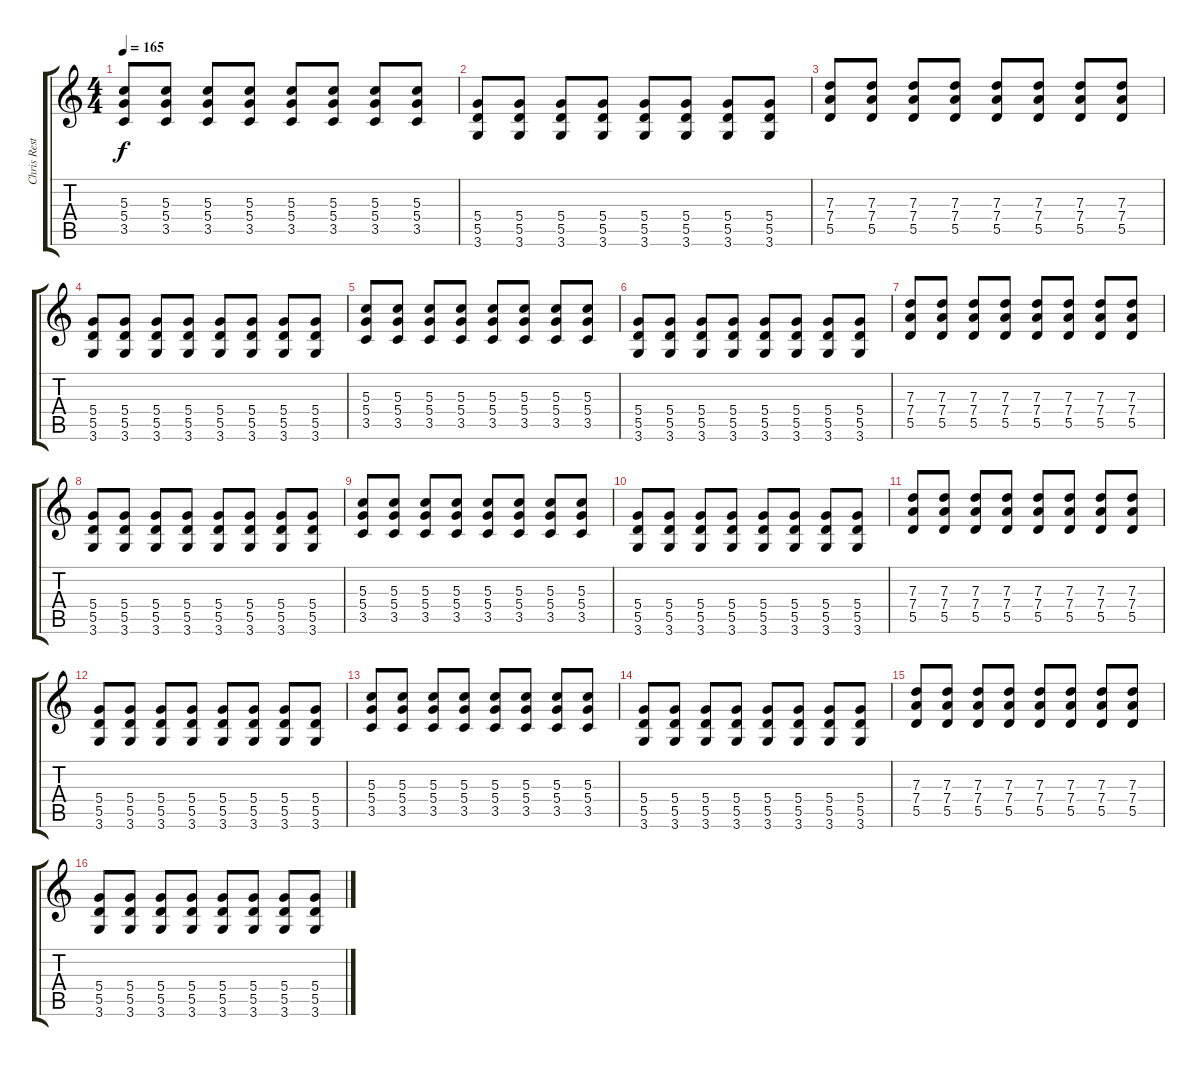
\track ("Chris Rest" "Chris Rest") {instrument distortionguitar}
\staff {score tabs}
\tuning (E4 B3 G3 D3 A2 E2) {hide}
\ts (4 4)
\tempo 165
\clef g2
\ks c
(5.3 5.4 3.5).8{dy f} (5.3 5.4 3.5).8 (5.3 5.4 3.5).8 (5.3 5.4 3.5).8 (5.3 5.4 3.5).8 (5.3 5.4 3.5).8 (5.3 5.4 3.5).8 (5.3 5.4 3.5).8 |
(5.4 5.5 3.6).8 (5.4 5.5 3.6).8 (5.4 5.5 3.6).8 (5.4 5.5 3.6).8 (5.4 5.5 3.6).8 (5.4 5.5 3.6).8 (5.4 5.5 3.6).8 (5.4 5.5 3.6).8 |
(7.3 7.4 5.5).8 (7.3 7.4 5.5).8 (7.3 7.4 5.5).8 (7.3 7.4 5.5).8 (7.3 7.4 5.5).8 (7.3 7.4 5.5).8 (7.3 7.4 5.5).8 (7.3 7.4 5.5).8 |
(5.4 5.5 3.6).8 (5.4 5.5 3.6).8 (5.4 5.5 3.6).8 (5.4 5.5 3.6).8 (5.4 5.5 3.6).8 (5.4 5.5 3.6).8 (5.4 5.5 3.6).8 (5.4 5.5 3.6).8 |
(5.3 5.4 3.5).8 (5.3 5.4 3.5).8 (5.3 5.4 3.5).8 (5.3 5.4 3.5).8 (5.3 5.4 3.5).8 (5.3 5.4 3.5).8 (5.3 5.4 3.5).8 (5.3 5.4 3.5).8 |
(5.4 5.5 3.6).8 (5.4 5.5 3.6).8 (5.4 5.5 3.6).8 (5.4 5.5 3.6).8 (5.4 5.5 3.6).8 (5.4 5.5 3.6).8 (5.4 5.5 3.6).8 (5.4 5.5 3.6).8 |
(7.3 7.4 5.5).8 (7.3 7.4 5.5).8 (7.3 7.4 5.5).8 (7.3 7.4 5.5).8 (7.3 7.4 5.5).8 (7.3 7.4 5.5).8 (7.3 7.4 5.5).8 (7.3 7.4 5.5).8 |
(5.4 5.5 3.6).8 (5.4 5.5 3.6).8 (5.4 5.5 3.6).8 (5.4 5.5 3.6).8 (5.4 5.5 3.6).8 (5.4 5.5 3.6).8 (5.4 5.5 3.6).8 (5.4 5.5 3.6).8 |
(5.3 5.4 3.5).8 (5.3 5.4 3.5).8 (5.3 5.4 3.5).8 (5.3 5.4 3.5).8 (5.3 5.4 3.5).8 (5.3 5.4 3.5).8 (5.3 5.4 3.5).8 (5.3 5.4 3.5).8 |
(5.4 5.5 3.6).8 (5.4 5.5 3.6).8 (5.4 5.5 3.6).8 (5.4 5.5 3.6).8 (5.4 5.5 3.6).8 (5.4 5.5 3.6).8 (5.4 5.5 3.6).8 (5.4 5.5 3.6).8 |
(7.3 7.4 5.5).8 (7.3 7.4 5.5).8 (7.3 7.4 5.5).8 (7.3 7.4 5.5).8 (7.3 7.4 5.5).8 (7.3 7.4 5.5).8 (7.3 7.4 5.5).8 (7.3 7.4 5.5).8 |
(5.4 5.5 3.6).8 (5.4 5.5 3.6).8 (5.4 5.5 3.6).8 (5.4 5.5 3.6).8 (5.4 5.5 3.6).8 (5.4 5.5 3.6).8 (5.4 5.5 3.6).8 (5.4 5.5 3.6).8 |
(5.3 5.4 3.5).8{volume 11} (5.3 5.4 3.5).8 (5.3 5.4 3.5).8 (5.3 5.4 3.5).8 (5.3 5.4 3.5).8{volume 10} (5.3 5.4 3.5).8 (5.3 5.4 3.5).8 (5.3 5.4 3.5).8 |
(5.4 5.5 3.6).8{volume 9} (5.4 5.5 3.6).8 (5.4 5.5 3.6).8 (5.4 5.5 3.6).8 (5.4 5.5 3.6).8{volume 8} (5.4 5.5 3.6).8 (5.4 5.5 3.6).8 (5.4 5.5 3.6).8 |
(7.3 7.4 5.5).8{volume 7} (7.3 7.4 5.5).8 (7.3 7.4 5.5).8 (7.3 7.4 5.5).8 (7.3 7.4 5.5).8{volume 6} (7.3 7.4 5.5).8 (7.3 7.4 5.5).8 (7.3 7.4 5.5).8 |
(5.4 5.5 3.6).8{volume 5} (5.4 5.5 3.6).8 (5.4 5.5 3.6).8 (5.4 5.5 3.6).8 (5.4 5.5 3.6).8{volume 4} (5.4 5.5 3.6).8 (5.4 5.5 3.6).8 (5.4 5.5 3.6).8
